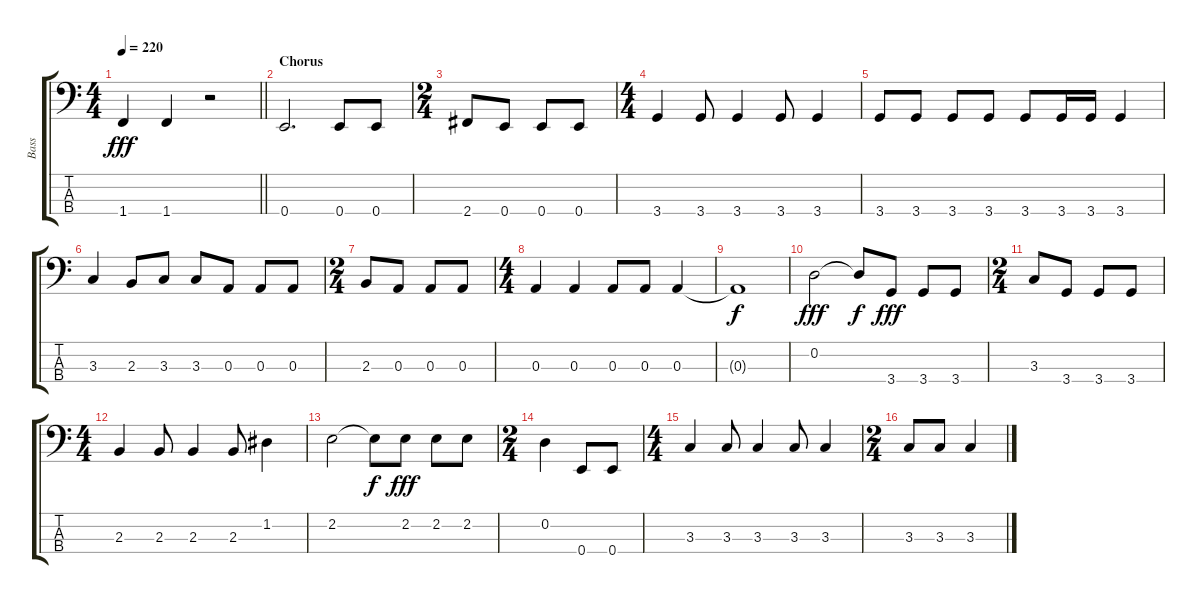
\track ("Bass" "Bass") {instrument electricbasspick}
\staff {score tabs}
\tuning (G2 D2 A1 E1) {hide}
\ts (4 4)
\tempo 220
\clef f4
\barLineRight lightlight
\ks c
1.4.4{dy fff} 1.4.4 r.2 |
\section ("" "Chorus")
0.4.2{d} 0.4.8 0.4.8 |
\ts (2 4)
2.4.8 0.4.8 0.4.8 0.4.8 |
\ts (4 4)
3.4.4 3.4.8 3.4.4 3.4.8 3.4.4 |
3.4.8 3.4.8 3.4.8 3.4.8 3.4.8 3.4.16 3.4.16 3.4.4 |
3.3.4 2.3.8 3.3.8 3.3.8 0.3.8 0.3.8 0.3.8 |
\ts (2 4)
2.3.8 0.3.8 0.3.8 0.3.8 |
\ts (4 4)
0.3.4 0.3.4 0.3.8 0.3.8 0.3.4 |
0.3{t}.1{dy f} |
0.2.2{dy fff} 0.2{t}.8{dy f} 3.4.8{dy fff} 3.4.8 3.4.8 |
\ts (2 4)
3.3.8 3.4.8 3.4.8 3.4.8 |
\ts (4 4)
2.3.4 2.3.8 2.3.4 2.3.8 1.2.4 |
2.2.2 2.2{t}.8{dy f} 2.2.8{dy fff} 2.2.8 2.2.8 |
\ts (2 4)
0.2.4 0.4.8 0.4.8 |
\ts (4 4)
3.3.4 3.3.8 3.3.4 3.3.8 3.3.4 |
\ts (2 4)
3.3.8 3.3.8 3.3.4
